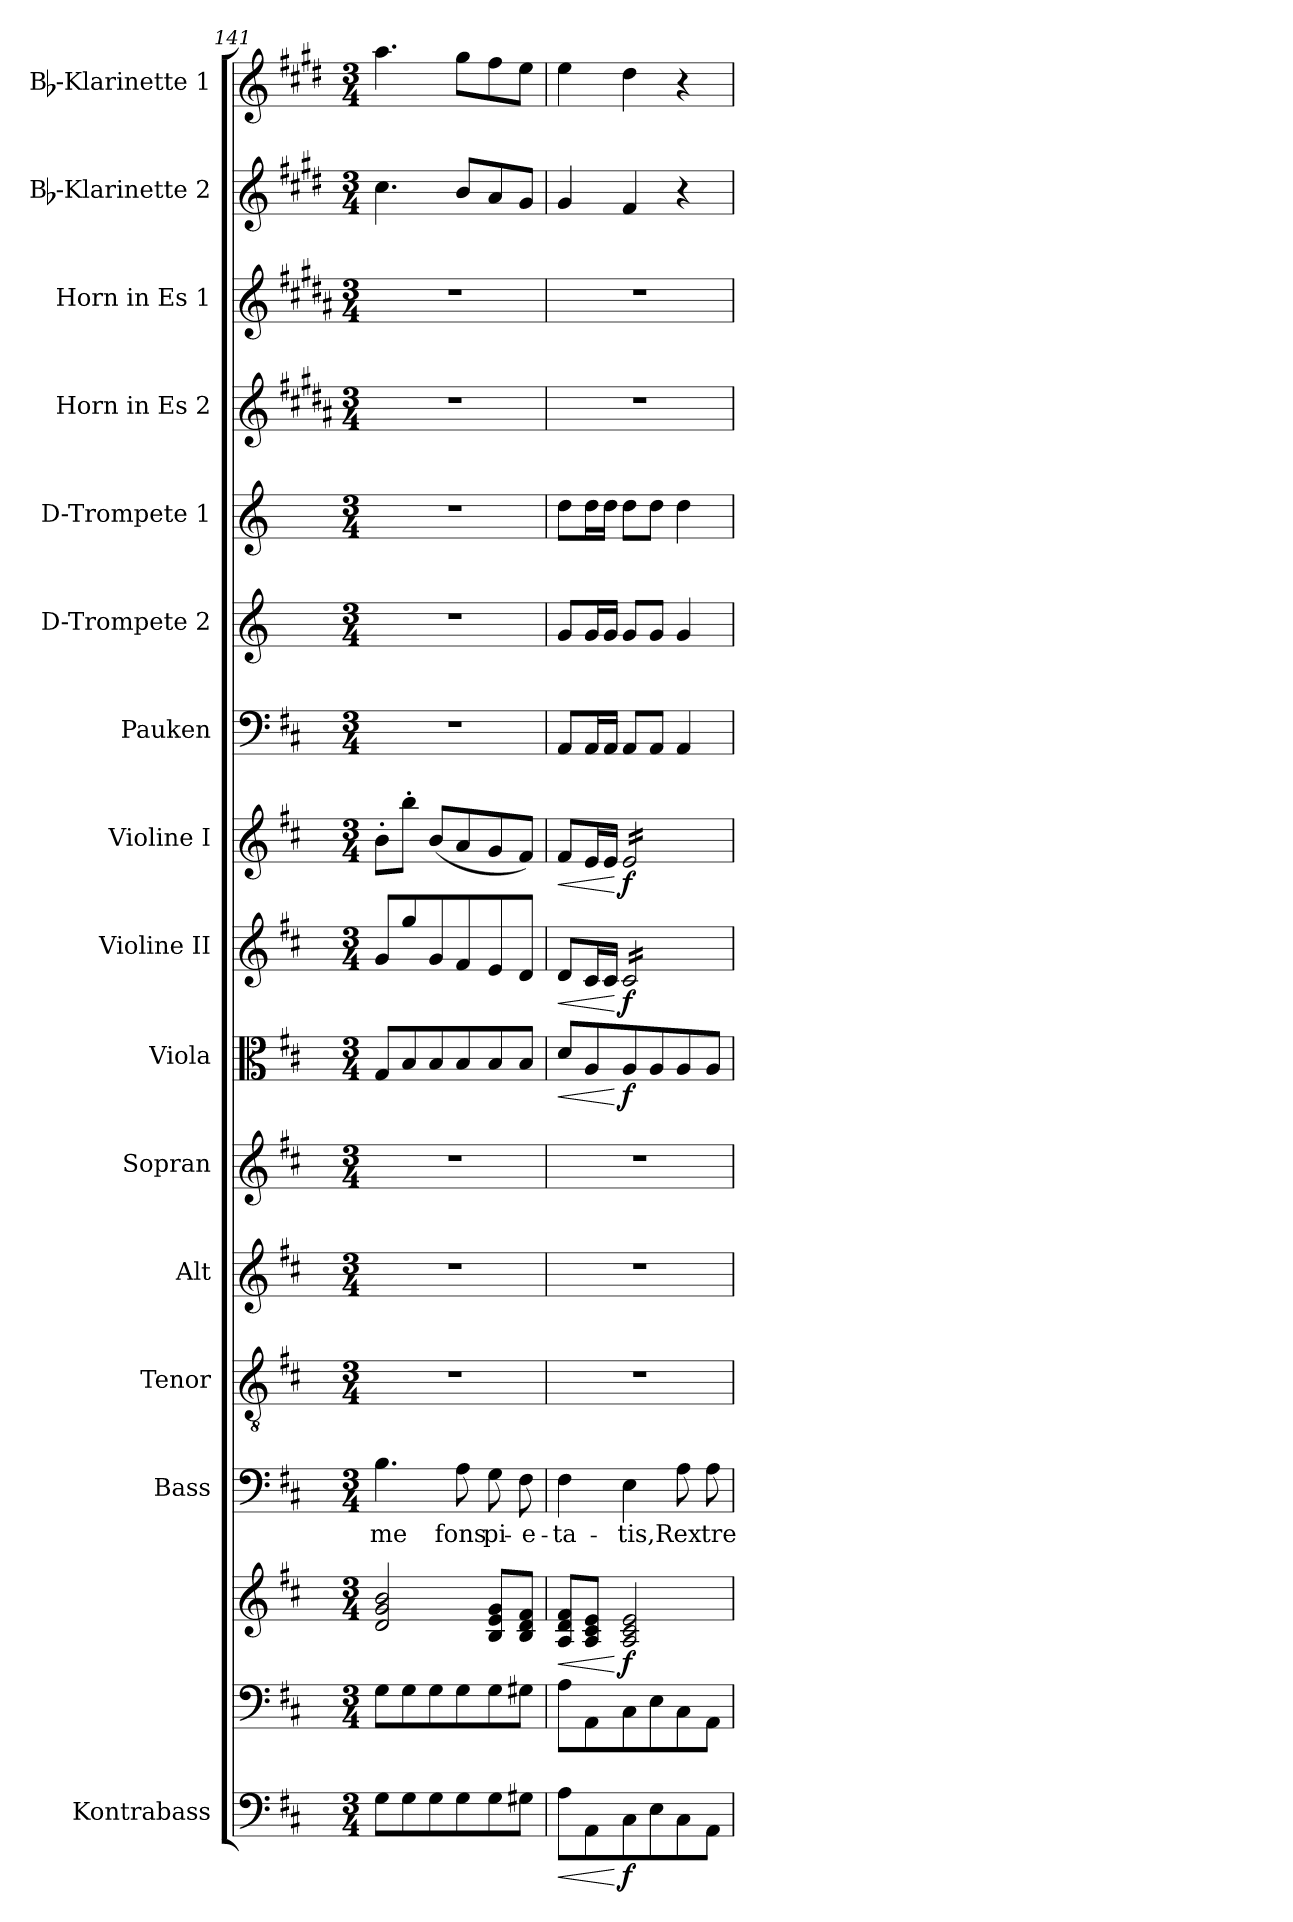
**kern	**dynam	**kern	**kern	**dynam	**kern	**text	**kern	**kern	**kern	**kern	**dynam	**kern	**dynam	**kern	**dynam	**kern	**kern	**kern	**kern	**kern	**kern	**kern
*part16	*part16	*part15	*part15	*part15	*part14	*part14	*part13	*part12	*part11	*part10	*part10	*part9	*part9	*part8	*part8	*part7	*part6	*part5	*part4	*part3	*part2	*part1
*staff17	*staff17	*staff16	*staff15	*staff15/16	*staff14	*staff14	*staff13	*staff12	*staff11	*staff10	*staff10	*staff9	*staff9	*staff8	*staff8	*staff7	*staff6	*staff5	*staff4	*staff3	*staff2	*staff1
*I"Kontrabass	*	*	*	*	*I"Bass	*	*I"Tenor	*I"Alt	*I"Sopran	*I"Viola	*	*I"Violine II	*	*I"Violine I	*	*I"Pauken	*I"D-Trompete 2	*I"D-Trompete 1	*I"Horn in Es 2	*I"Horn in Es 1	*I"Bb-Klarinette 2	*I"Bb-Klarinette 1
*I'Kb.	*	*	*	*	*I'B.	*	*I'T.	*I'A.	*I'S.	*I'Vla.	*	*I'Vl. II	*	*I'Vl. I	*	*I'Pk.	*I'D Trp. 2	*I'D Trp. 1	*	*	*I'Bb Kl. 2	*I'Bb Kl. 1
*clefF4	*	*clefF4	*clefG2	*	*clefF4	*	*clefGv2	*clefG2	*clefG2	*clefC3	*	*clefG2	*	*clefG2	*	*clefF4	*clefG2	*clefG2	*clefG2	*clefG2	*clefG2	*clefG2
*ITrd7c12	*	*	*	*	*	*	*	*	*	*	*	*	*	*	*	*	*ITrd-1c-2	*ITrd-1c-2	*ITrd5c9	*ITrd5c9	*ITrd1c2	*ITrd1c2
*k[f#c#]	*	*k[f#c#]	*k[f#c#]	*	*k[f#c#]	*	*k[f#c#]	*k[f#c#]	*k[f#c#]	*k[f#c#]	*	*k[f#c#]	*	*k[f#c#]	*	*k[f#c#]	*k[f#c#]	*k[f#c#]	*k[f#c#]	*k[f#c#]	*k[f#c#]	*k[f#c#]
*D:	*	*D:	*D:	*	*D:	*	*D:	*D:	*D:	*D:	*	*D:	*	*D:	*	*D:	*D:	*D:	*D:	*D:	*D:	*D:
*M3/4	*	*M3/4	*M3/4	*	*M3/4	*	*M3/4	*M3/4	*M3/4	*M3/4	*	*M3/4	*	*M3/4	*	*M3/4	*M3/4	*M3/4	*M3/4	*M3/4	*M3/4	*M3/4
=141	=141	=141	=141	=141	=141	=141	=141	=141	=141	=141	=141	=141	=141	=141	=141	=141	=141	=141	=141	=141	=141	=141
!	!	!	!	!	!	!LO:LY:b	!	!	!	!	!	!	!	!	!	!	!	!	!	!	!	!
8GG\L	.	8G\L	2d/ 2g/ 2b/	.	4.B\	me	2.r	2.r	2.r	8G/L	.	8g/L	.	8b'>\L	.	2.r	2.r	2.r	2.r	2.r	4.b\	4.gg\
8GG\	.	8G\	.	.	.	.	.	.	.	8B/	.	8gg/	.	8bb'>\J	.	.	.	.	.	.	.	.
8GG\	.	8G\	.	.	.	.	.	.	.	8B/	.	8g/	.	(<8b/L	.	.	.	.	.	.	.	.
!	!	!	!	!	!	!LO:LY:b	!	!	!	!	!	!	!	!	!	!	!	!	!	!	!	!
8GG\	.	8G\	.	.	8A\	fons	.	.	.	8B/	.	8f#/	.	8a/	.	.	.	.	.	.	8a/L	8ff#\L
!	!	!	!	!	!	!LO:LY:b	!	!	!	!	!	!	!	!	!	!	!	!	!	!	!	!
8GG\	.	8G\	8B/ 8e/ 8g/L	.	8G\	pi-	.	.	.	8B/	.	8e/	.	8g/	.	.	.	.	.	.	8g/	8ee\
!	!	!	!	!	!	!LO:LY:b	!	!	!	!	!	!	!	!	!	!	!	!	!	!	!	!
8GG#X\J	.	8G#X\J	8B/ 8d/ 8f#/J	.	8F#\	-e-	.	.	.	8B/J	.	8d/J	.	8f#/J)	.	.	.	.	.	.	8f#/J	8dd\J
=142	=142	=142	=142	=142	=142	=142	=142	=142	=142	=142	=142	=142	=142	=142	=142	=142	=142	=142	=142	=142	=142	=142
!	!LO:HP:b	!	!	!LO:HP:b	!	!LO:LY:b	!	!	!	!	!LO:HP:b	!	!LO:HP:b	!	!LO:HP:b	!	!	!	!	!	!	!
8AA\L	<	8A\L	8A/ 8d/ 8f#/L	<	4F#\	-ta-	2.r	2.r	2.r	8d/L	<	8d/L	<	8f#/L	<	8AA/L	8a/L	8ee\L	2.r	2.r	4f#/	4dd\
8AAA\	.	8AA\	8A/ 8c#/ 8e/J	.	.	.	.	.	.	8A/	.	16c#/L	.	16e/L	.	16AA/L	16a/L	16ee\L	.	.	.	.
.	.	.	.	.	.	.	.	.	.	.	.	16c#/JJ	.	16e/JJ	.	16AA/JJ	16a/JJ	16ee\JJ	.	.	.	.
!	!LO:DY:n=1:b	!	!	!LO:DY:n=1:b	!	!LO:LY:b	!	!	!	!	!LO:DY:n=1:b	!	!LO:DY:n=1:b	!	!LO:DY:n=1:b	!	!	!	!	!	!	!
*	*	*	*	*	*	*	*	*	*	*	*	*tremolo	*	*	*	*	*	*	*	*	*	*
*	*	*	*	*	*	*	*	*	*	*	*	*	*	*tremolo	*	*	*	*	*	*	*	*
8CC#\	[ f	8C#\	2A/ 2c#/ 2e/	[ f	4E\	-tis,	.	.	.	8A/	[ f	16c#/LL	[ f	16e/LL	[ f	8AA/L	8a/L	8ee\L	.	.	4e/	4cc#\
.	.	.	.	.	.	.	.	.	.	.	.	16c#/	.	16e/	.	.	.	.	.	.	.	.
8EE\	.	8E\	.	.	.	.	.	.	.	8A/	.	16c#/	.	16e/	.	8AA/J	8a/J	8ee\J	.	.	.	.
.	.	.	.	.	.	.	.	.	.	.	.	16c#/	.	16e/	.	.	.	.	.	.	.	.
!	!	!	!	!	!	!LO:LY:b	!	!	!	!	!	!	!	!	!	!	!	!	!	!	!	!
8CC#\	.	8C#\	.	.	8A\	Rex	.	.	.	8A/	.	16c#/	.	16e/	.	4AA/	4a/	4ee\	.	.	4r	4r
.	.	.	.	.	.	.	.	.	.	.	.	16c#/	.	16e/	.	.	.	.	.	.	.	.
!	!	!	!	!	!	!LO:LY:b	!	!	!	!	!	!	!	!	!	!	!	!	!	!	!	!
8AAA\J	.	8AA\J	.	.	8A\	tre-	.	.	.	8A/J	.	16c#/	.	16e/	.	.	.	.	.	.	.	.
.	.	.	.	.	.	.	.	.	.	.	.	16c#/JJ	.	16e/JJ	.	.	.	.	.	.	.	.
*	*	*	*	*	*	*	*	*	*	*	*	*	*	*Xtremolo	*	*	*	*	*	*	*	*
*	*	*	*	*	*	*	*	*	*	*	*	*Xtremolo	*	*	*	*	*	*	*	*	*	*
=	=	=	=	=	=	=	=	=	=	=	=	=	=	=	=	=	=	=	=	=	=	=
*-	*-	*-	*-	*-	*-	*-	*-	*-	*-	*-	*-	*-	*-	*-	*-	*-	*-	*-	*-	*-	*-	*-
